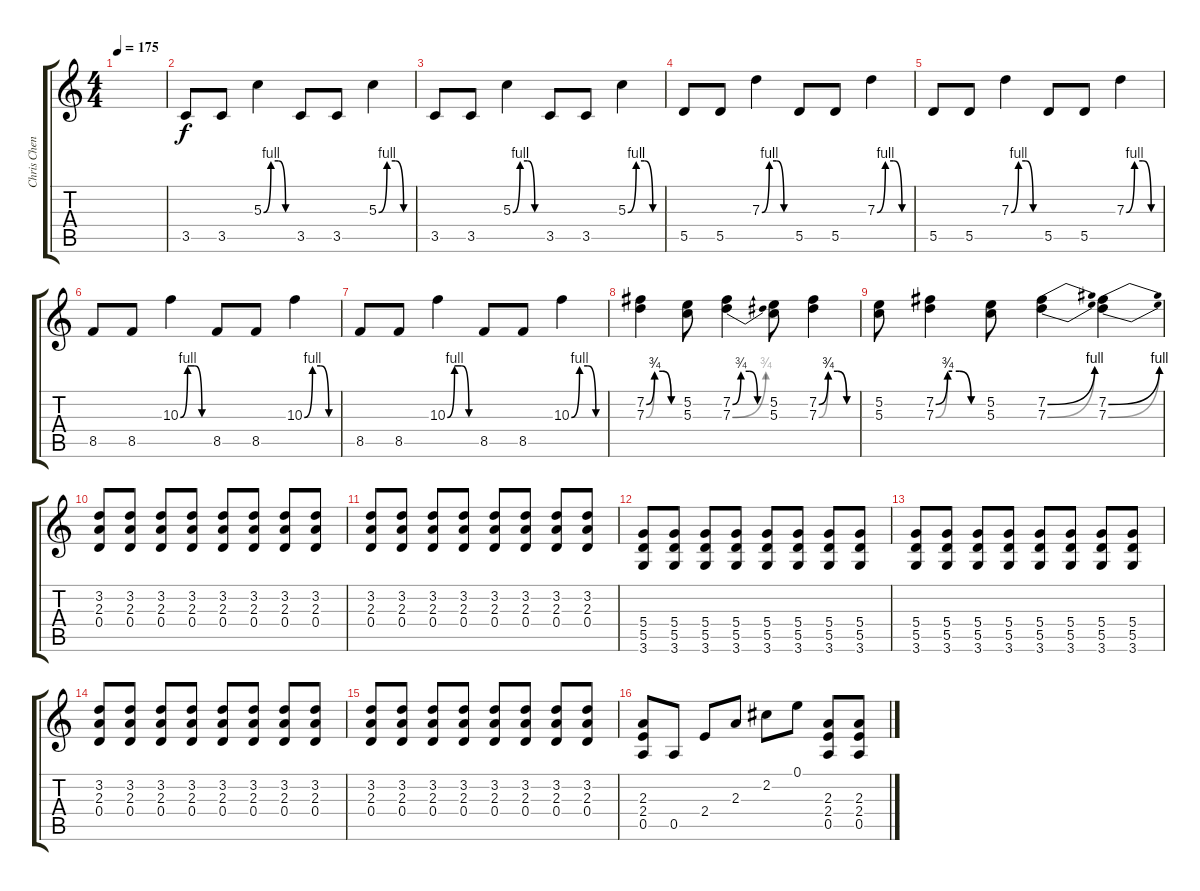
\track ("Chris Cheney" "Chris Chen") {instrument distortionguitar}
\staff {score tabs}
\tuning (E4 B3 G3 D3 A2 E2) {hide}
\ts (4 4)
\tempo 175
\clef g2
\ks c
|
3.5.8 3.5.8 5.3{be (custom 0 0 15 4 30 4 45 0 60 0)}.4 3.5.8 3.5.8 5.3{be (custom 0 0 15 4 30 4 45 0 60 0)}.4 |
3.5.8 3.5.8 5.3{be (custom 0 0 15 4 30 4 45 0 60 0)}.4 3.5.8 3.5.8 5.3{be (custom 0 0 15 4 30 4 45 0 60 0)}.4 |
5.5.8 5.5.8 7.3{be (custom 0 0 15 4 30 4 45 0 60 0)}.4 5.5.8 5.5.8 7.3{be (custom 0 0 15 4 30 4 45 0 60 0)}.4 |
5.5.8 5.5.8 7.3{be (custom 0 0 15 4 30 4 45 0 60 0)}.4 5.5.8 5.5.8 7.3{be (custom 0 0 15 4 30 4 45 0 60 0)}.4 |
8.5.8 8.5.8 10.3{be (custom 0 0 15 4 30 4 45 0 60 0)}.4 8.5.8 8.5.8 10.3{be (custom 0 0 15 4 30 4 45 0 60 0)}.4 |
8.5.8 8.5.8 10.3{be (custom 0 0 15 4 30 4 45 0 60 0)}.4 8.5.8 8.5.8 10.3{be (custom 0 0 15 4 30 4 45 0 60 0)}.4 |
(7.2{be (custom 0 0 15 3 30 3 45 0 60 0)} 7.3{be (custom 0 0 15 3 30 3 45 0 60 0)}).4 (5.2 5.3).8 (7.2{be (custom 0 0 15 3 30 3 45 0 60 0)} 7.3{be (bend 0 0 60 3)}).4 (5.2 5.3).8 (7.2{be (custom 0 0 15 3 30 3 45 0 60 0)} 7.3{be (custom 0 0 15 3 30 3 45 0 60 0)}).4 |
(5.2 5.3).8 (7.2{be (custom 0 0 15 3 30 3 45 0 60 0)} 7.3{be (custom 0 0 15 3 30 3 45 0 60 0)}).4 (5.2 5.3).8 (7.2{be (bend 0 0 60 4)} 7.3{be (bend 0 0 60 4)}).4 (7.2{be (bend 0 0 60 4)} 7.3{be (bend 0 0 60 4)}).4 |
(3.2 2.3 0.4).8 (3.2 2.3 0.4).8 (3.2 2.3 0.4).8 (3.2 2.3 0.4).8 (3.2 2.3 0.4).8 (3.2 2.3 0.4).8 (3.2 2.3 0.4).8 (3.2 2.3 0.4).8 |
(3.2 2.3 0.4).8 (3.2 2.3 0.4).8 (3.2 2.3 0.4).8 (3.2 2.3 0.4).8 (3.2 2.3 0.4).8 (3.2 2.3 0.4).8 (3.2 2.3 0.4).8 (3.2 2.3 0.4).8 |
(5.4 5.5 3.6).8 (5.4 5.5 3.6).8 (5.4 5.5 3.6).8 (5.4 5.5 3.6).8 (5.4 5.5 3.6).8 (5.4 5.5 3.6).8 (5.4 5.5 3.6).8 (5.4 5.5 3.6).8 |
(5.4 5.5 3.6).8 (5.4 5.5 3.6).8 (5.4 5.5 3.6).8 (5.4 5.5 3.6).8 (5.4 5.5 3.6).8 (5.4 5.5 3.6).8 (5.4 5.5 3.6).8 (5.4 5.5 3.6).8 |
(3.2 2.3 0.4).8 (3.2 2.3 0.4).8 (3.2 2.3 0.4).8 (3.2 2.3 0.4).8 (3.2 2.3 0.4).8 (3.2 2.3 0.4).8 (3.2 2.3 0.4).8 (3.2 2.3 0.4).8 |
(3.2 2.3 0.4).8 (3.2 2.3 0.4).8 (3.2 2.3 0.4).8 (3.2 2.3 0.4).8 (3.2 2.3 0.4).8 (3.2 2.3 0.4).8 (3.2 2.3 0.4).8 (3.2 2.3 0.4).8 |
(2.3 2.4 0.5).8 0.5.8 2.4.8 2.3.8 2.2.8 0.1.8 (2.3 2.4 0.5).8 (2.3 2.4 0.5).8
